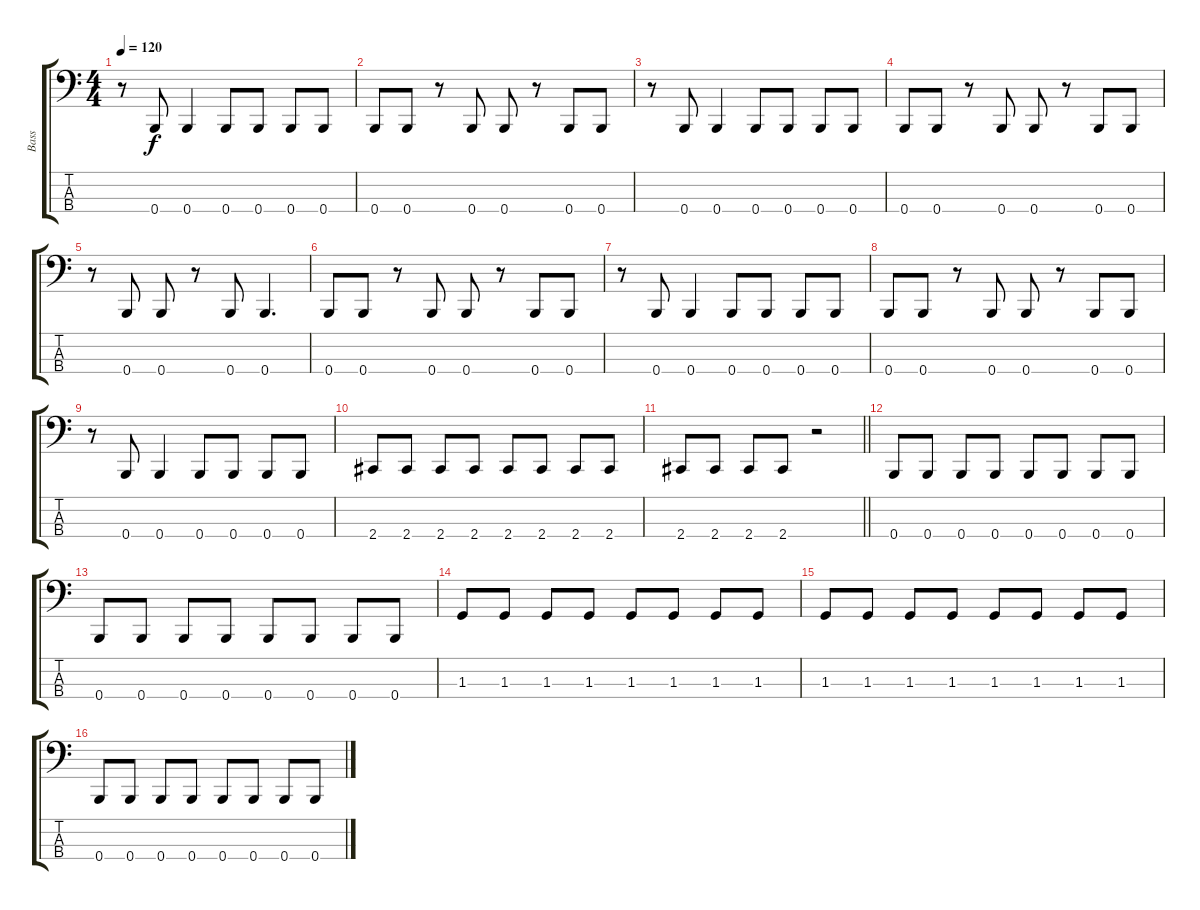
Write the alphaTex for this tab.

\track ("Bass" "Bass") {instrument electricbassfinger}
\staff {score tabs}
\tuning (Gb2 B1 Gb1 B0) {hide}
\ts (4 4)
\tempo 120
\clef f4
\ks c
r.8{dy f} 0.4.8 0.4.4 0.4.8 0.4.8 0.4.8 0.4.8 |
0.4.8 0.4.8 r.8 0.4.8 0.4.8 r.8 0.4.8 0.4.8 |
r.8 0.4.8 0.4.4 0.4.8 0.4.8 0.4.8 0.4.8 |
0.4.8 0.4.8 r.8 0.4.8 0.4.8 r.8 0.4.8 0.4.8 |
r.8 0.4.8 0.4.8 r.8 0.4.8 0.4.4{d} |
0.4.8 0.4.8 r.8 0.4.8 0.4.8 r.8 0.4.8 0.4.8 |
r.8 0.4.8 0.4.4 0.4.8 0.4.8 0.4.8 0.4.8 |
0.4.8 0.4.8 r.8 0.4.8 0.4.8 r.8 0.4.8 0.4.8 |
r.8 0.4.8 0.4.4 0.4.8 0.4.8 0.4.8 0.4.8 |
2.4.8 2.4.8 2.4.8 2.4.8 2.4.8 2.4.8 2.4.8 2.4.8 |
\barLineRight lightlight
2.4.8 2.4.8 2.4.8 2.4.8 r.2 |
0.4.8 0.4.8 0.4.8 0.4.8 0.4.8 0.4.8 0.4.8 0.4.8 |
0.4.8 0.4.8 0.4.8 0.4.8 0.4.8 0.4.8 0.4.8 0.4.8 |
1.3.8 1.3.8 1.3.8 1.3.8 1.3.8 1.3.8 1.3.8 1.3.8 |
1.3.8 1.3.8 1.3.8 1.3.8 1.3.8 1.3.8 1.3.8 1.3.8 |
0.4.8 0.4.8 0.4.8 0.4.8 0.4.8 0.4.8 0.4.8 0.4.8
